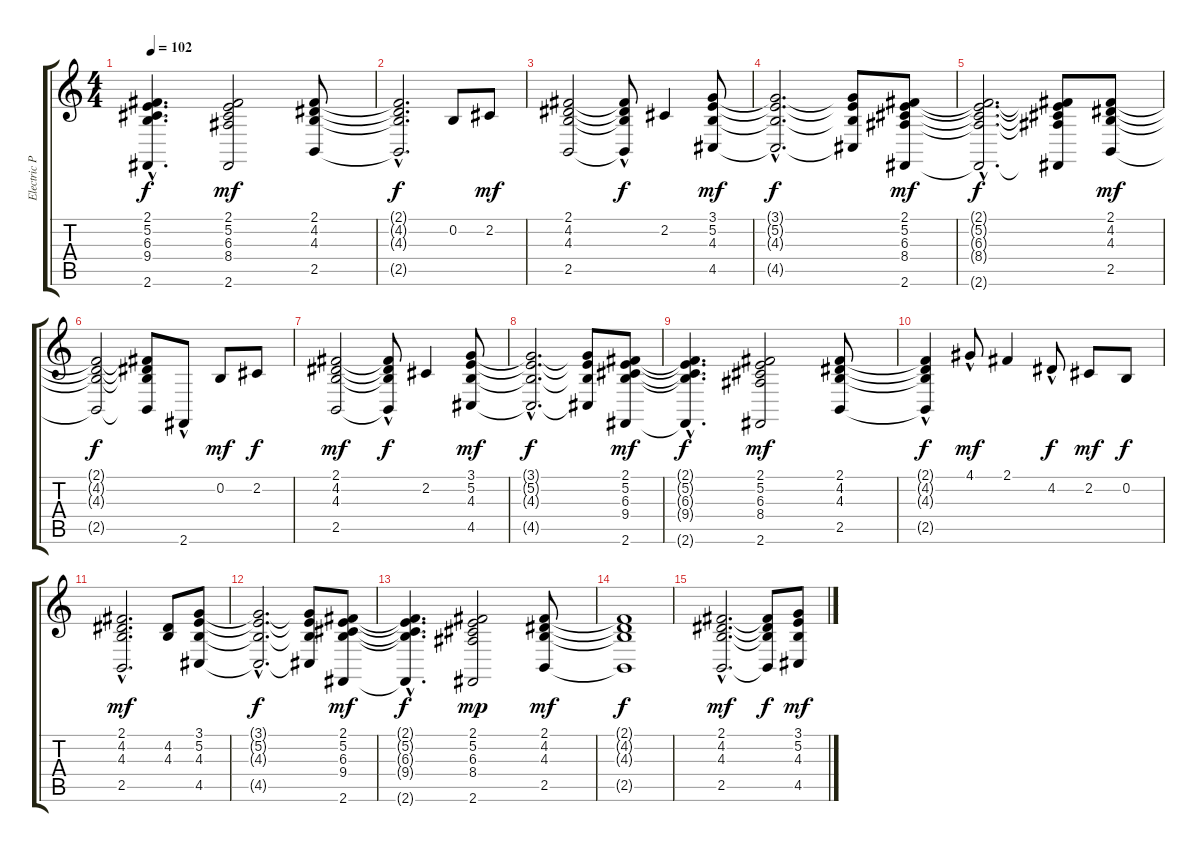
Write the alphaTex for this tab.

\track ("Electric Piano" "Electric P") {instrument electricpiano1}
\staff {score tabs}
\tuning (E4 B3 G3 D3 A2 E2) {hide}
\ts (4 4)
\tempo 102
\clef g2
\ks c
(2.1{hac t} 5.2{hac t} 6.3{hac t} 9.4{hac t} 2.6{hac t}).4{d dy f} (2.1 5.2 6.3 8.4 2.6).2{dy mf} (2.1 4.2 4.3 2.5).8 |
(2.1{t} 4.2{t} 4.3{hac t} 2.5{t}).2{d dy f} 0.2.8 2.2.8{dy mf} |
(2.1 4.2 4.3 2.5).2 (2.1{hac t} 4.2{hac t} 4.3{hac t} 2.5{hac t}).8{dy f} 2.2.4 (3.1 5.2 4.3 4.5).8{dy mf} |
(3.1{hac t} 5.2{hac t} 4.3{hac t} 4.5{hac t}).2{d dy f} (3.1{t} 5.2{t} 4.3{t} 4.5{t}).8 (2.1 5.2 6.3 8.4 2.6).8{dy mf} |
(2.1{hac t} 5.2{hac t} 6.3{hac t} 8.4{hac t} 2.6{hac t}).2{d dy f} (2.1{t} 5.2{t} 6.3{t} 8.4{t} 2.6{t}).8 (2.1 4.2 4.3 2.5).8{dy mf} |
(2.1{t} 4.2{t} 4.3{t} 2.5{t}).2{dy f} (2.1{t} 4.2{t} 4.3{t} 2.5{t}).8 2.6{hac}.8 0.2.8{dy mf} 2.2.8{dy f} |
(2.1 4.2 4.3 2.5).2{dy mf volume 14} (2.1{hac t} 4.2{hac t} 4.3{hac t} 2.5{hac t}).8{dy f} 2.2.4{volume 14} (3.1 5.2 4.3 4.5).8{dy mf volume 13} |
(3.1{hac t} 5.2{hac t} 4.3{hac t} 4.5{hac t}).2{d dy f} (3.1{t} 5.2{t} 4.3{t} 4.5{t}).8 (2.1 5.2 6.3 9.4 2.6).8{dy mf volume 12} |
(2.1{hac t} 5.2{hac t} 6.3{hac t} 9.4{hac t} 2.6{hac t}).4{d dy f} (2.1 5.2 6.3 8.4 2.6).2{dy mf volume 11} (2.1 4.2 4.3 2.5).8{volume 10} |
(2.1{hac t} 4.2{t} 4.3{hac t} 2.5{t}).4{dy f} 4.1{hac}.8{dy mf volume 9} 2.1.4{volume 9} 4.2{hac}.8{dy f volume 9} 2.2.8{dy mf volume 8} 0.2.8{dy f volume 8} |
(2.1{hac} 4.2{hac} 4.3{hac} 2.5{hac}).2{d dy mf volume 8} (4.2 4.3).8{volume 7} (3.1 5.2 4.3 4.5).8{volume 7} |
(3.1{hac t} 5.2{hac t} 4.3{hac t} 4.5{hac t}).2{d dy f} (3.1{t} 5.2{t} 4.3{t} 4.5{t}).8 (2.1 5.2 6.3 9.4 2.6).8{dy mf volume 5} |
(2.1{hac t} 5.2{hac t} 6.3{hac t} 9.4{hac t} 2.6{hac t}).4{d dy f} (2.1 5.2 6.3 8.4 2.6).2{dy mp volume 4} (2.1 4.2 4.3 2.5).8{dy mf volume 4} |
(2.1{t} 4.2{t} 4.3{t} 2.5{t}).1{dy f} |
(2.1{hac} 4.2{hac} 4.3{hac} 2.5{hac}).2{d dy mf volume 2} (2.1{t} 4.2{t} 4.3{t} 2.5{t}).8{dy f} (3.1 5.2 4.3 4.5).8{dy mf volume 0}
